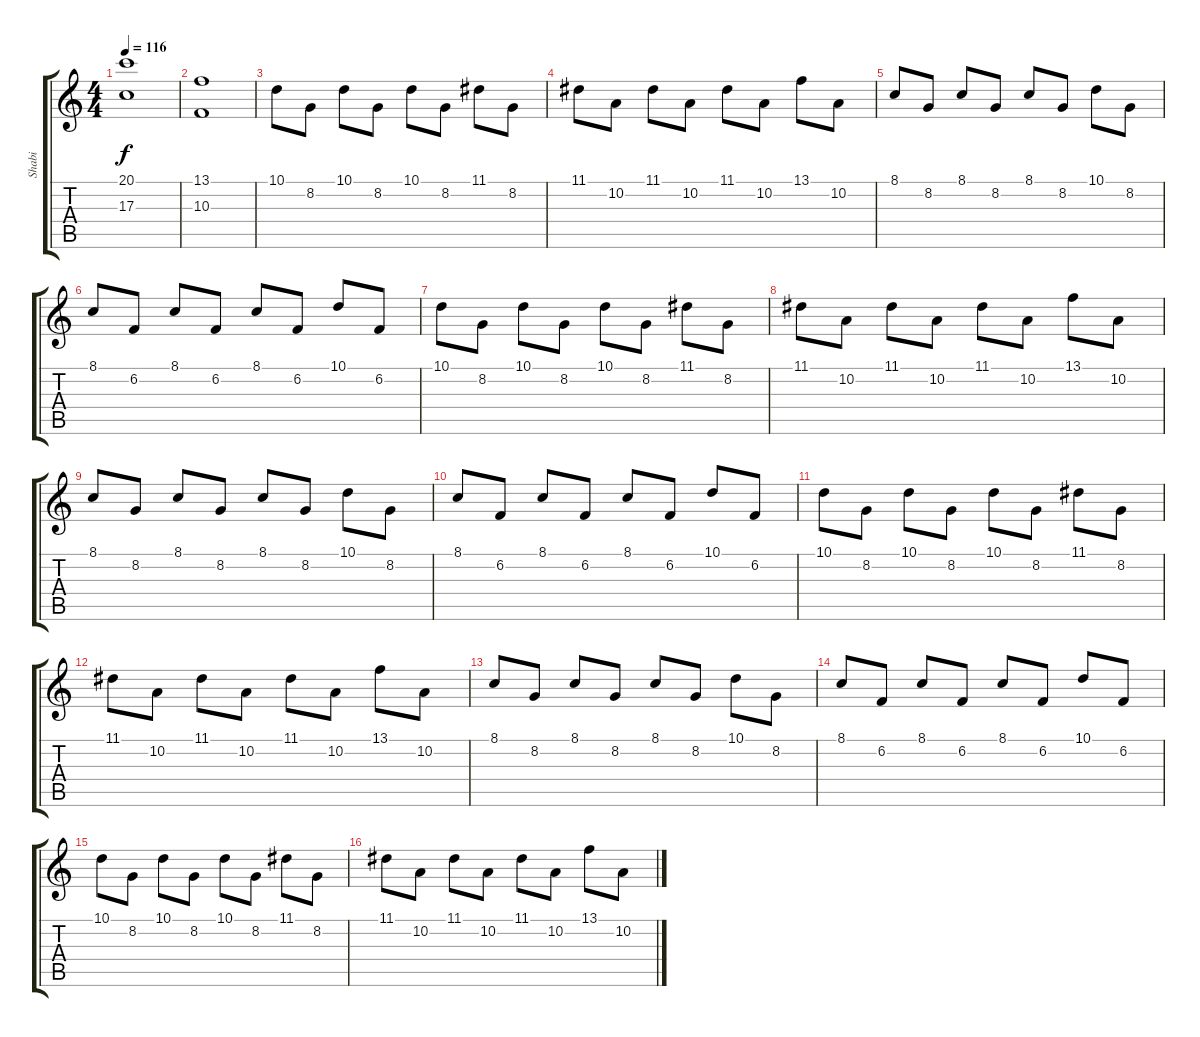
\track ("Shabi" "Shabi") {instrument acousticgrandpiano}
\staff {score tabs}
\tuning (E4 B3 G3 D3 A2 E2) {hide}
\ts (4 4)
\tempo 116
\clef g2
\ks c
(20.1 17.3).1{dy f} |
(13.1 10.3).1 |
10.1.8 8.2.8 10.1.8 8.2.8 10.1.8 8.2.8 11.1.8 8.2.8 |
11.1.8 10.2.8 11.1.8 10.2.8 11.1.8 10.2.8 13.1.8 10.2.8 |
8.1.8 8.2.8 8.1.8 8.2.8 8.1.8 8.2.8 10.1.8 8.2.8 |
8.1.8 6.2.8 8.1.8 6.2.8 8.1.8 6.2.8 10.1.8 6.2.8 |
10.1.8 8.2.8 10.1.8 8.2.8 10.1.8 8.2.8 11.1.8 8.2.8 |
11.1.8 10.2.8 11.1.8 10.2.8 11.1.8 10.2.8 13.1.8 10.2.8 |
8.1.8 8.2.8 8.1.8 8.2.8 8.1.8 8.2.8 10.1.8 8.2.8 |
8.1.8 6.2.8 8.1.8 6.2.8 8.1.8 6.2.8 10.1.8 6.2.8 |
10.1.8 8.2.8 10.1.8 8.2.8 10.1.8 8.2.8 11.1.8 8.2.8 |
11.1.8 10.2.8 11.1.8 10.2.8 11.1.8 10.2.8 13.1.8 10.2.8 |
8.1.8 8.2.8 8.1.8 8.2.8 8.1.8 8.2.8 10.1.8 8.2.8 |
8.1.8 6.2.8 8.1.8 6.2.8 8.1.8 6.2.8 10.1.8 6.2.8 |
10.1.8 8.2.8 10.1.8 8.2.8 10.1.8 8.2.8 11.1.8 8.2.8 |
11.1.8 10.2.8 11.1.8 10.2.8 11.1.8 10.2.8 13.1.8 10.2.8
